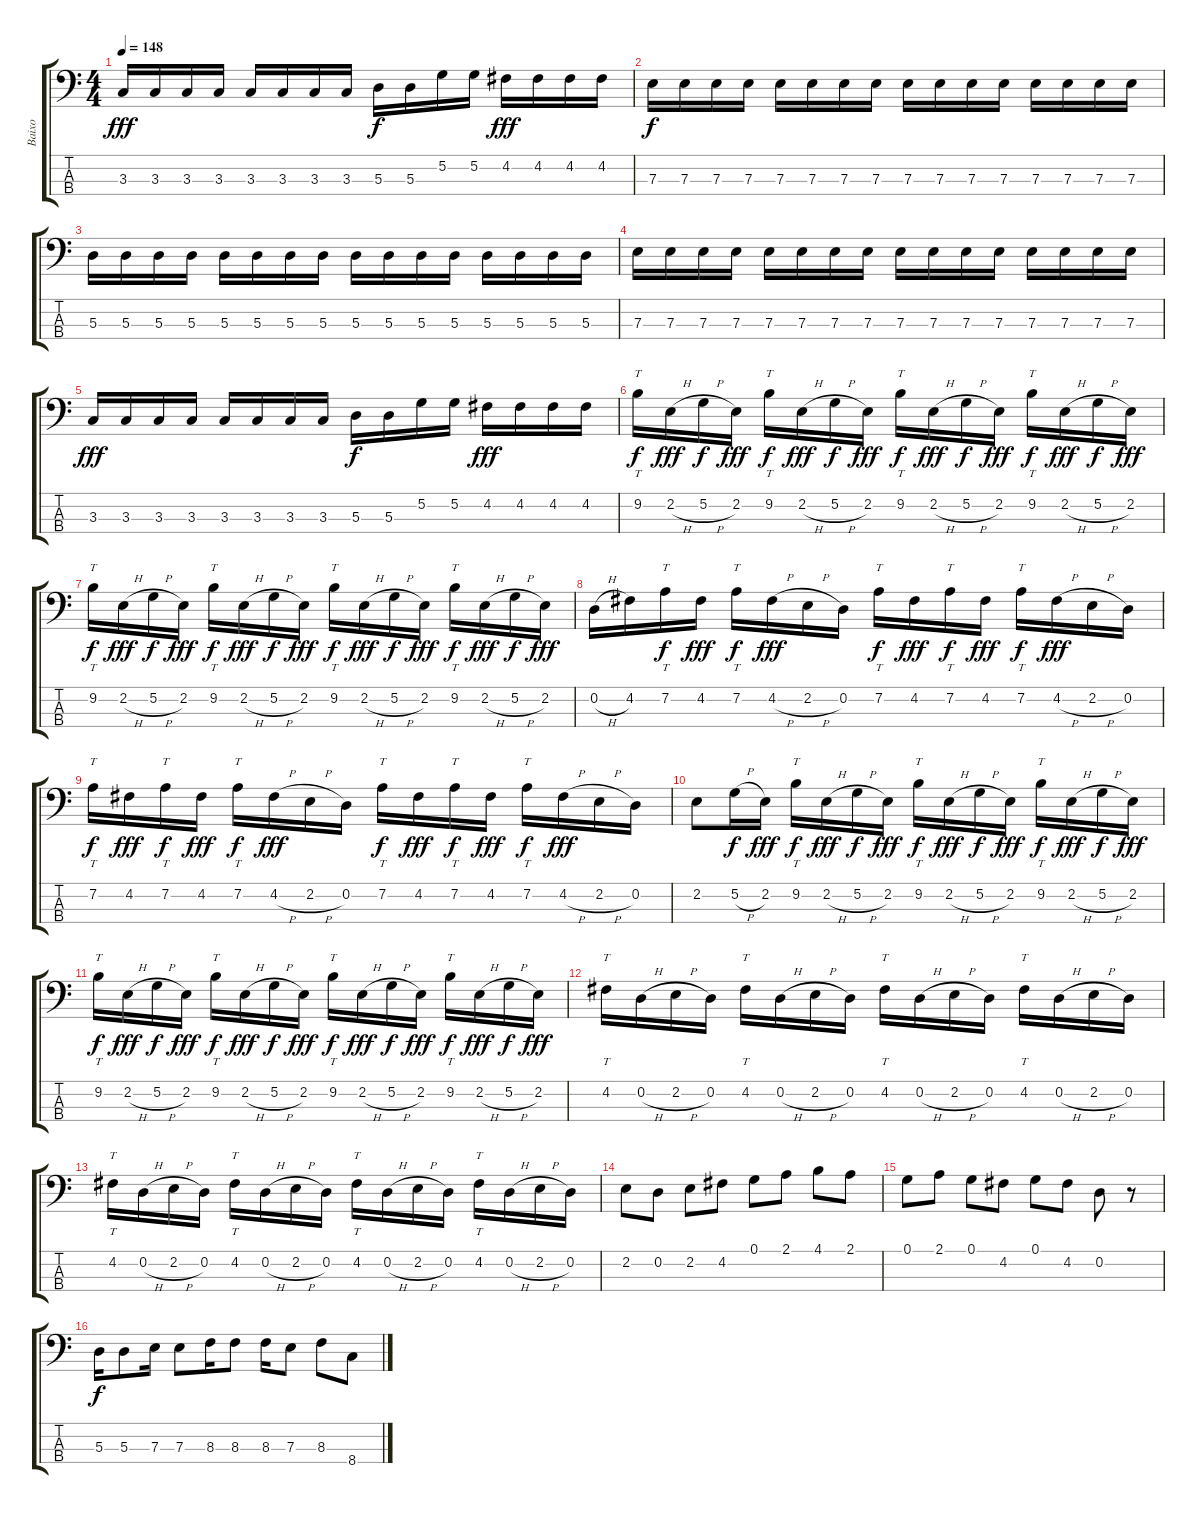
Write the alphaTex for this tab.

\track ("Baixo" "Baixo") {instrument electricbasspick}
\staff {score tabs}
\tuning (G2 D2 A1 E1) {hide}
\ts (4 4)
\tempo 148
\clef f4
\ks c
3.3.16{dy fff} 3.3.16 3.3.16 3.3.16 3.3.16 3.3.16 3.3.16 3.3.16 5.3.16{dy f} 5.3.16 5.2.16 5.2.16 4.2.16{dy fff} 4.2.16 4.2.16 4.2.16 |
7.3.16{dy f} 7.3.16 7.3.16 7.3.16 7.3.16 7.3.16 7.3.16 7.3.16 7.3.16 7.3.16 7.3.16 7.3.16 7.3.16 7.3.16 7.3.16 7.3.16 |
5.3.16 5.3.16 5.3.16 5.3.16 5.3.16 5.3.16 5.3.16 5.3.16 5.3.16 5.3.16 5.3.16 5.3.16 5.3.16 5.3.16 5.3.16 5.3.16 |
7.3.16 7.3.16 7.3.16 7.3.16 7.3.16 7.3.16 7.3.16 7.3.16 7.3.16 7.3.16 7.3.16 7.3.16 7.3.16 7.3.16 7.3.16 7.3.16 |
3.3.16{dy fff} 3.3.16 3.3.16 3.3.16 3.3.16 3.3.16 3.3.16 3.3.16 5.3.16{dy f} 5.3.16 5.2.16 5.2.16 4.2.16{dy fff} 4.2.16 4.2.16 4.2.16 |
9.2.16{tt dy f} 2.2{h}.16{dy fff} 5.2{h}.16{dy f} 2.2.16{dy fff} 9.2.16{tt dy f} 2.2{h}.16{dy fff} 5.2{h}.16{dy f} 2.2.16{dy fff} 9.2.16{tt dy f} 2.2{h}.16{dy fff} 5.2{h}.16{dy f} 2.2.16{dy fff} 9.2.16{tt dy f} 2.2{h}.16{dy fff} 5.2{h}.16{dy f} 2.2.16{dy fff} |
9.2.16{tt dy f} 2.2{h}.16{dy fff} 5.2{h}.16{dy f} 2.2.16{dy fff} 9.2.16{tt dy f} 2.2{h}.16{dy fff} 5.2{h}.16{dy f} 2.2.16{dy fff} 9.2.16{tt dy f} 2.2{h}.16{dy fff} 5.2{h}.16{dy f} 2.2.16{dy fff} 9.2.16{tt dy f} 2.2{h}.16{dy fff} 5.2{h}.16{dy f} 2.2.16{dy fff} |
0.2{h}.16 4.2.16 7.2.16{tt dy f} 4.2.16{dy fff} 7.2.16{tt dy f} 4.2{h}.16{dy fff} 2.2{h}.16 0.2.16 7.2.16{tt dy f} 4.2.16{dy fff} 7.2.16{tt dy f} 4.2.16{dy fff} 7.2.16{tt dy f} 4.2{h}.16{dy fff} 2.2{h}.16 0.2.16 |
7.2.16{tt dy f} 4.2.16{dy fff} 7.2.16{tt dy f} 4.2.16{dy fff} 7.2.16{tt dy f} 4.2{h}.16{dy fff} 2.2{h}.16 0.2.16 7.2.16{tt dy f} 4.2.16{dy fff} 7.2.16{tt dy f} 4.2.16{dy fff} 7.2.16{tt dy f} 4.2{h}.16{dy fff} 2.2{h}.16 0.2.16 |
2.2.8 5.2{h}.16{dy f} 2.2.16{dy fff} 9.2.16{tt dy f} 2.2{h}.16{dy fff} 5.2{h}.16{dy f} 2.2.16{dy fff} 9.2.16{tt dy f} 2.2{h}.16{dy fff} 5.2{h}.16{dy f} 2.2.16{dy fff} 9.2.16{tt dy f} 2.2{h}.16{dy fff} 5.2{h}.16{dy f} 2.2.16{dy fff} |
9.2.16{tt dy f} 2.2{h}.16{dy fff} 5.2{h}.16{dy f} 2.2.16{dy fff} 9.2.16{tt dy f} 2.2{h}.16{dy fff} 5.2{h}.16{dy f} 2.2.16{dy fff} 9.2.16{tt dy f} 2.2{h}.16{dy fff} 5.2{h}.16{dy f} 2.2.16{dy fff} 9.2.16{tt dy f} 2.2{h}.16{dy fff} 5.2{h}.16{dy f} 2.2.16{dy fff} |
4.2.16{tt} 0.2{h}.16 2.2{h}.16 0.2.16 4.2.16{tt} 0.2{h}.16 2.2{h}.16 0.2.16 4.2.16{tt} 0.2{h}.16 2.2{h}.16 0.2.16 4.2.16{tt} 0.2{h}.16 2.2{h}.16 0.2.16 |
4.2.16{tt} 0.2{h}.16 2.2{h}.16 0.2.16 4.2.16{tt} 0.2{h}.16 2.2{h}.16 0.2.16 4.2.16{tt} 0.2{h}.16 2.2{h}.16 0.2.16 4.2.16{tt} 0.2{h}.16 2.2{h}.16 0.2.16 |
2.2.8 0.2.8 2.2.8 4.2.8 0.1.8 2.1.8 4.1.8 2.1.8 |
0.1.8 2.1.8 0.1.8 4.2.8 0.1.8 4.2.8 0.2.8 r.8 |
5.3.16{dy f} 5.3.8 7.3.16 7.3.8 8.3.16 8.3.8 8.3.16 7.3.8 8.3.8 8.4.8
